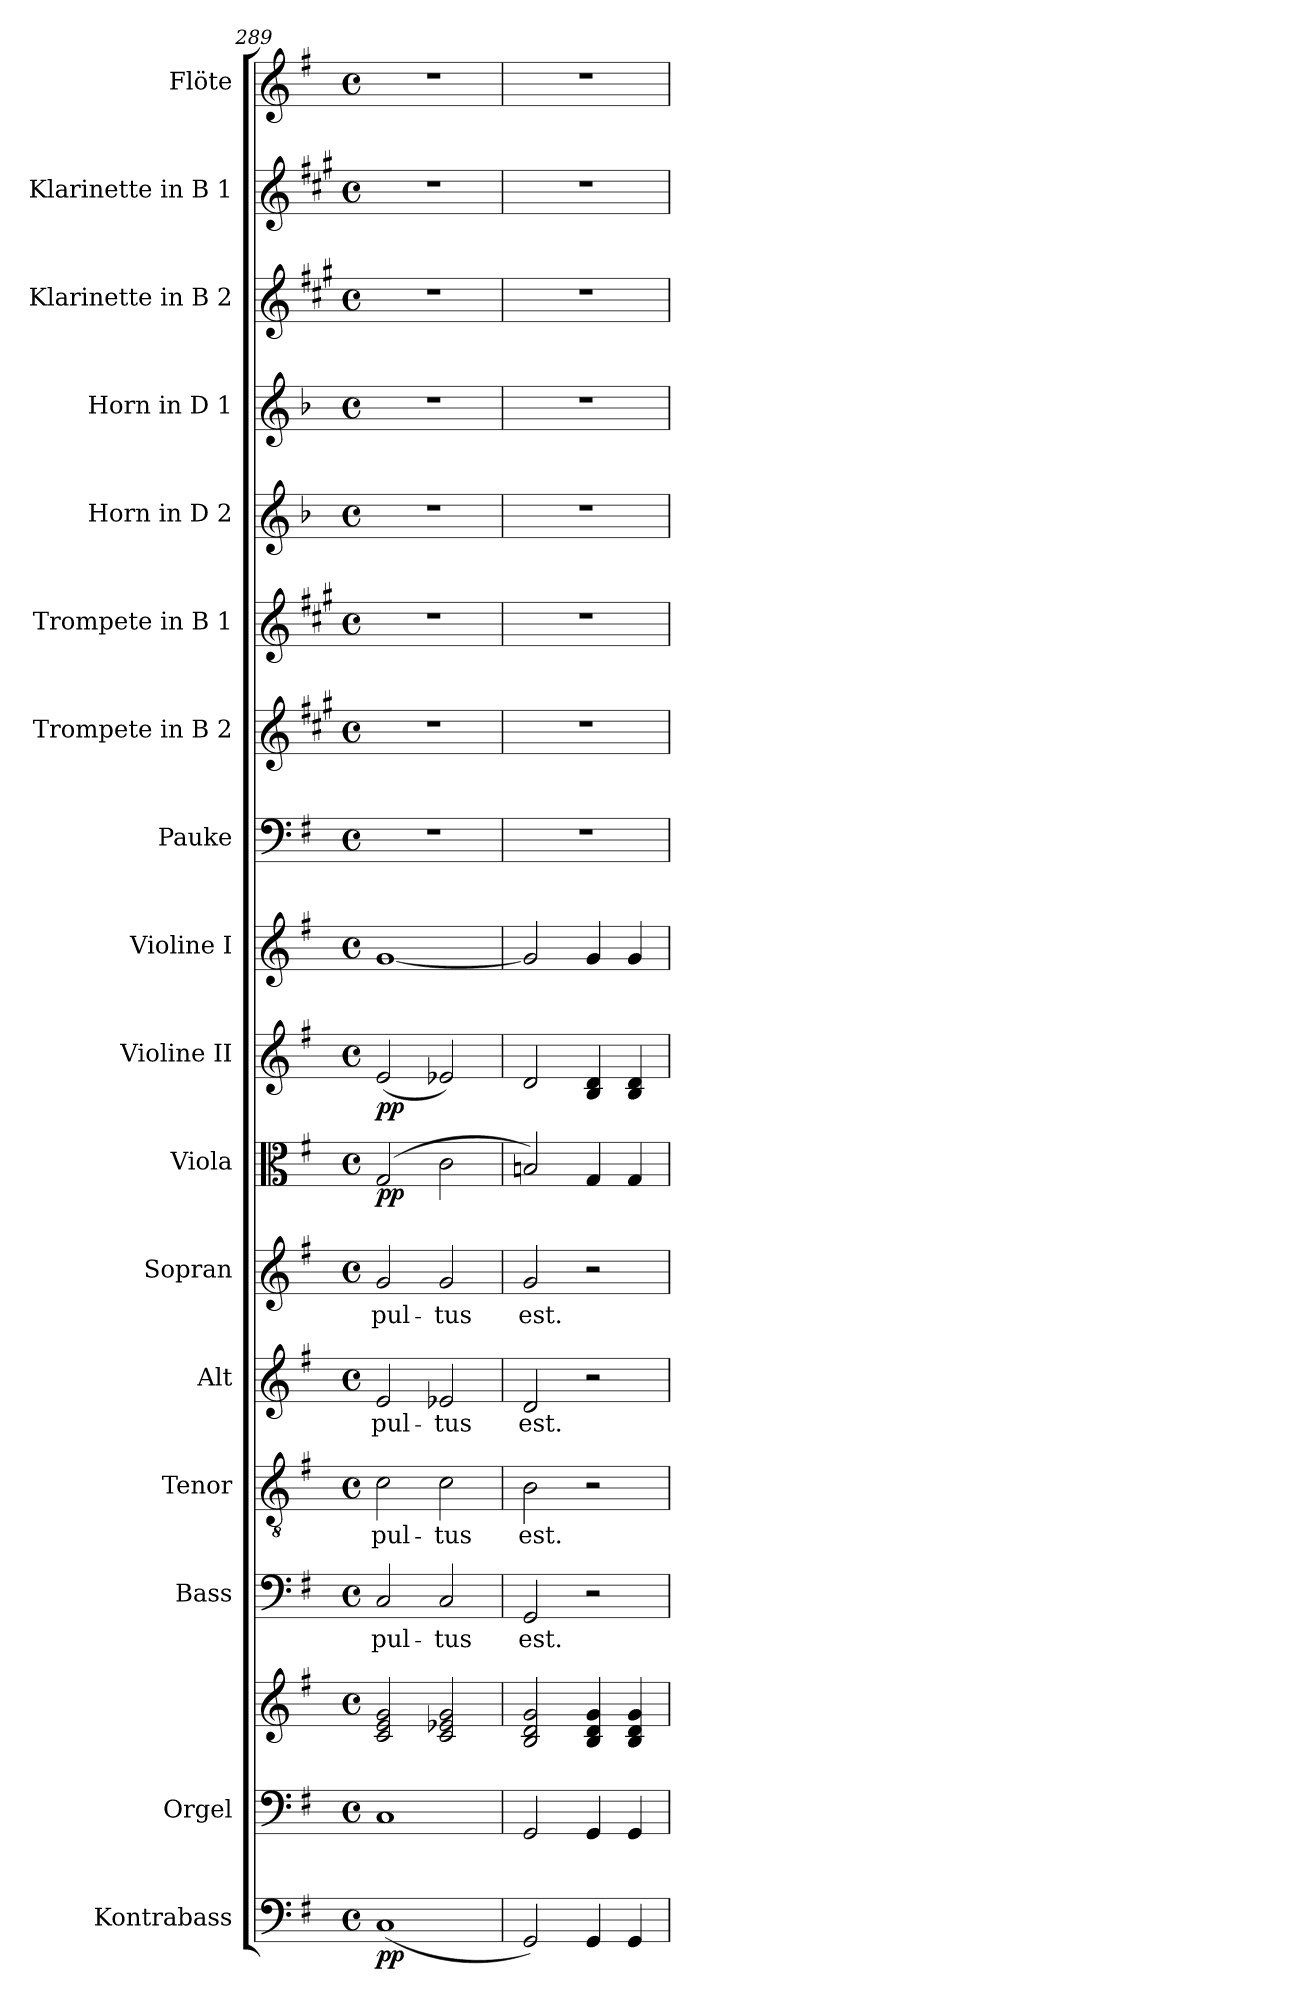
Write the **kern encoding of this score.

**kern	**dynam	**kern	**kern	**kern	**text	**kern	**text	**kern	**text	**kern	**text	**kern	**dynam	**kern	**dynam	**kern	**kern	**kern	**kern	**kern	**kern	**kern	**kern	**kern
*part17	*part17	*part16	*part16	*part15	*part15	*part14	*part14	*part13	*part13	*part12	*part12	*part11	*part11	*part10	*part10	*part9	*part8	*part7	*part6	*part5	*part4	*part3	*part2	*part1
*staff18	*staff18	*staff17	*staff16	*staff15	*staff15	*staff14	*staff14	*staff13	*staff13	*staff12	*staff12	*staff11	*staff11	*staff10	*staff10	*staff9	*staff8	*staff7	*staff6	*staff5	*staff4	*staff3	*staff2	*staff1
*I"Kontrabass	*	*I"Orgel	*	*I"Bass	*	*I"Tenor	*	*I"Alt	*	*I"Sopran	*	*I"Viola	*	*I"Violine II	*	*I"Violine I	*I"Pauke	*I"Trompete in B 2	*I"Trompete in B 1	*I"Horn in D 2	*I"Horn in D 1	*I"Klarinette in B 2	*I"Klarinette in B 1	*I"Flöte
*I'Kb.	*	*I'Org.	*	*I'B	*	*I'T	*	*I'A	*	*I'S	*	*I'Vla.	*	*I'Vl. II	*	*I'Vl. I	*I'Pk.	*I'Trp. 2	*I'Trp. 1	*I'Hrn. 2	*I'Hrn. 1	*I'Kl. 2	*I'Kl. 1	*I'Fl.
!!LO:PB:g=z
*clefF4	*	*clefF4	*clefG2	*clefF4	*	*clefGv2	*	*clefG2	*	*clefG2	*	*clefC3	*	*clefG2	*	*clefG2	*clefF4	*clefG2	*clefG2	*clefG2	*clefG2	*clefG2	*clefG2	*clefG2
*ITrd7c12	*	*	*	*	*	*	*	*	*	*	*	*	*	*	*	*	*	*ITrd1c2	*ITrd1c2	*ITrd-1c-2	*ITrd-1c-2	*ITrd1c2	*ITrd1c2	*
*k[f#]	*	*k[f#]	*k[f#]	*k[f#]	*	*k[f#]	*	*k[f#]	*	*k[f#]	*	*k[f#]	*	*k[f#]	*	*k[f#]	*k[f#]	*k[f#]	*k[f#]	*k[f#]	*k[f#]	*k[f#]	*k[f#]	*k[f#]
*G:	*	*G:	*G:	*G:	*	*G:	*	*G:	*	*G:	*	*G:	*	*G:	*	*G:	*G:	*G:	*G:	*G:	*G:	*G:	*G:	*G:
*M4/4	*	*M4/4	*M4/4	*M4/4	*	*M4/4	*	*M4/4	*	*M4/4	*	*M4/4	*	*M4/4	*	*M4/4	*M4/4	*M4/4	*M4/4	*M4/4	*M4/4	*M4/4	*M4/4	*M4/4
*met(c)	*	*met(c)	*met(c)	*met(c)	*	*met(c)	*	*met(c)	*	*met(c)	*	*met(c)	*	*met(c)	*	*met(c)	*met(c)	*met(c)	*met(c)	*met(c)	*met(c)	*met(c)	*met(c)	*met(c)
=289	=289	=289	=289	=289	=289	=289	=289	=289	=289	=289	=289	=289	=289	=289	=289	=289	=289	=289	=289	=289	=289	=289	=289	=289
!	!LO:DY:b	!	!	!	!LO:LY:b	!	!LO:LY:b	!	!LO:LY:b	!	!LO:LY:b	!	!LO:DY:b	!	!LO:DY:b	!	!	!	!	!	!	!	!	!
(<1CC	pp	1C	2c/ 2e/ 2g/	2C/	-pul-	2c\	-pul-	2e/	-pul-	2g/	-pul-	(2G/	pp	(<2e/	pp	[1g	1r	1r	1r	1r	1r	1r	1r	1r
!	!	!	!	!	!LO:LY:b	!	!LO:LY:b	!	!LO:LY:b	!	!LO:LY:b	!	!	!	!	!	!	!	!	!	!	!	!	!
.	.	.	2c/ 2e-X/ 2g/	2C/	-tus	2c\	-tus	2e-X/	-tus	2g/	-tus	2c\	.	2e-X/)	.	.	.	.	.	.	.	.	.	.
=290	=290	=290	=290	=290	=290	=290	=290	=290	=290	=290	=290	=290	=290	=290	=290	=290	=290	=290	=290	=290	=290	=290	=290	=290
!	!	!	!	!	!LO:LY:b	!	!LO:LY:b	!	!LO:LY:b	!	!LO:LY:b	!	!	!	!	!	!	!	!	!	!	!	!	!
2GGG/)	.	2GG/	2B/ 2d/ 2g/	2GG/	est.	2B\	est.	2d/	est.	2g/	est.	2Bn/)	.	2d/	.	2g/]	1r	1r	1r	1r	1r	1r	1r	1r
4GGG/	.	4GG/	4B/ 4d/ 4g/	2r	.	2r	.	2r	.	2r	.	4G/	.	4B/ 4d/	.	4g/	.	.	.	.	.	.	.	.
4GGG/	.	4GG/	4B/ 4d/ 4g/	.	.	.	.	.	.	.	.	4G/	.	4B/ 4d/	.	4g/	.	.	.	.	.	.	.	.
=	=	=	=	=	=	=	=	=	=	=	=	=	=	=	=	=	=	=	=	=	=	=	=	=
*-	*-	*-	*-	*-	*-	*-	*-	*-	*-	*-	*-	*-	*-	*-	*-	*-	*-	*-	*-	*-	*-	*-	*-	*-
